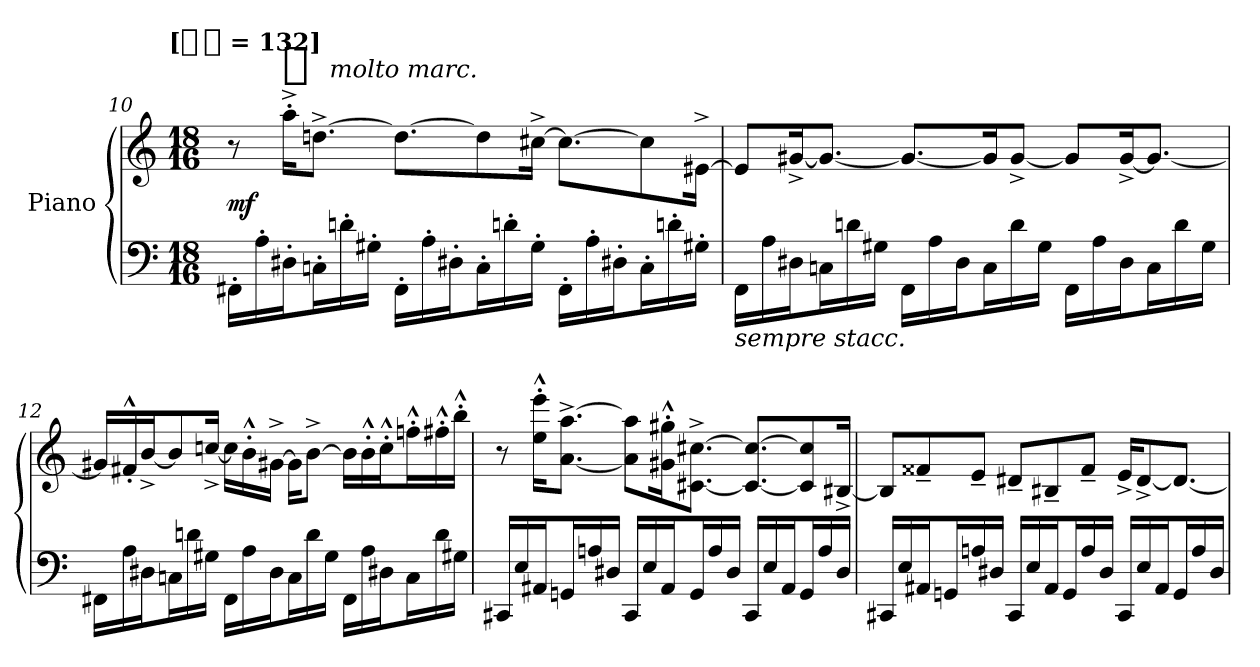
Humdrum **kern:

**kern	**kern	**dynam
*part1	*part1	*part1
*staff2	*staff1	*staff1/2
*I"Piano	*	*
*clefF4	*clefG2	*
*k[]	*k[]	*
*C:	*C:	*
!!LO:TX:omd:t=[[8th-dot] = 132]
*M18/16	*M18/16	*
*MM99	*MM132	*
=10	=10	=10
16FF#X'LL	8r	mf
16A'	.	.
!	!	!LO:DY:a:t=%s molto marc.
16D#X'J	16aa'^KL	f
16Cn'L	[8.ddn^J	.
16dn'	.	.
16G#X'JJ	.	.
16FF#'LL	8.ddL_	.
16A'	.	.
16D#X'J	.	.
16C'L	8dd]	.
16dn'	.	.
16G#'JJ	[16cc#X^Jk	.
16FF#'LL	8.cc#\L_	.
16A'	.	.
16D#X'J	.	.
16C'L	8cc#]	.
16dn'	.	.
16G#X'JJ	[16e#X^Jk	.
=11	=11	=11
!LO:TX:b:i:t=sempre stacc.	!	!
16FFLL	8e#L]	.
16A	.	.
16D#XJ	[16g#X^K	.
16CnL	8.g#J_	.
16dn	.	.
16G#XJJ	.	.
16FFLL	8.g#L_	.
16A	.	.
16D#J	.	.
16CL	16g#K]	.
16d	[8g#^J	.
16G#JJ	.	.
16FFLL	8g#L]	.
16A	.	.
16D#J	[16g#^K	.
16CL	8.g#J_	.
16d	.	.
16G#JJ	.	.
=12	=12	=12
16FF#XLL	16g#XLL]	.
16A	16f#X'^^	.
16D#XJ	[16b^J	.
16CnL	8b]	.
16dn	.	.
16G#XJJ	[16ccn^Jk	.
16FF#LL	16cc\LL]	.
16A	16b'^^\	.
16D#J	[16g#X^\JJ	.
16CL	16g#\KL]	.
16d	[8b^\J	.
16G#JJ	.	.
16FF#LL	16bLL]	.
16A	16b'^^	.
16D#XJ	16cc'^^J	.
16CL	16ffn'^^L	.
16d	16ff#X'^^	.
16G#XJJ	16bb'^^JJ	.
=13	=13	=13
16CC#XLL	8r	.
16E	.	.
16AA#XJ	16ee'^^ 16eee'^^KL	.
16GGnL	[8.a^ [8.aa^J	.
16An	.	.
16D#XJJ	.	.
16CC#LL	8a] 8aa]L	.
16E	.	.
16AA#J	16g#X'^^ 16gg#X'^^K	.
16GGL	[8.c#X^ [8.cc#X^J	.
16A	.	.
16D#JJ	.	.
16CC#LL	8.c#_ 8.cc#_L	.
16E	.	.
16AA#J	.	.
16GGL	8c#] 8cc#]	.
16A	.	.
16D#JJ	[16B#X^Jk	.
=14	=14	=14
16CC#XLL	8B#L]	.
16E	.	.
16AA#XJ	8f##X~	.
16GGnL	.	.
16An	8e~J	.
16D#XJJ	.	.
16CC#LL	8d#X~L	.
16E	.	.
16AA#J	8B#X~	.
16GGL	.	.
16A	8f##~J	.
16D#JJ	.	.
16CC#LL	16e^KL	.
16E	[8d#^	.
16AA#J	.	.
16GGL	8.d#J_	.
16A	.	.
16D#JJ	.	.
=	=	=
*-	*-	*-
